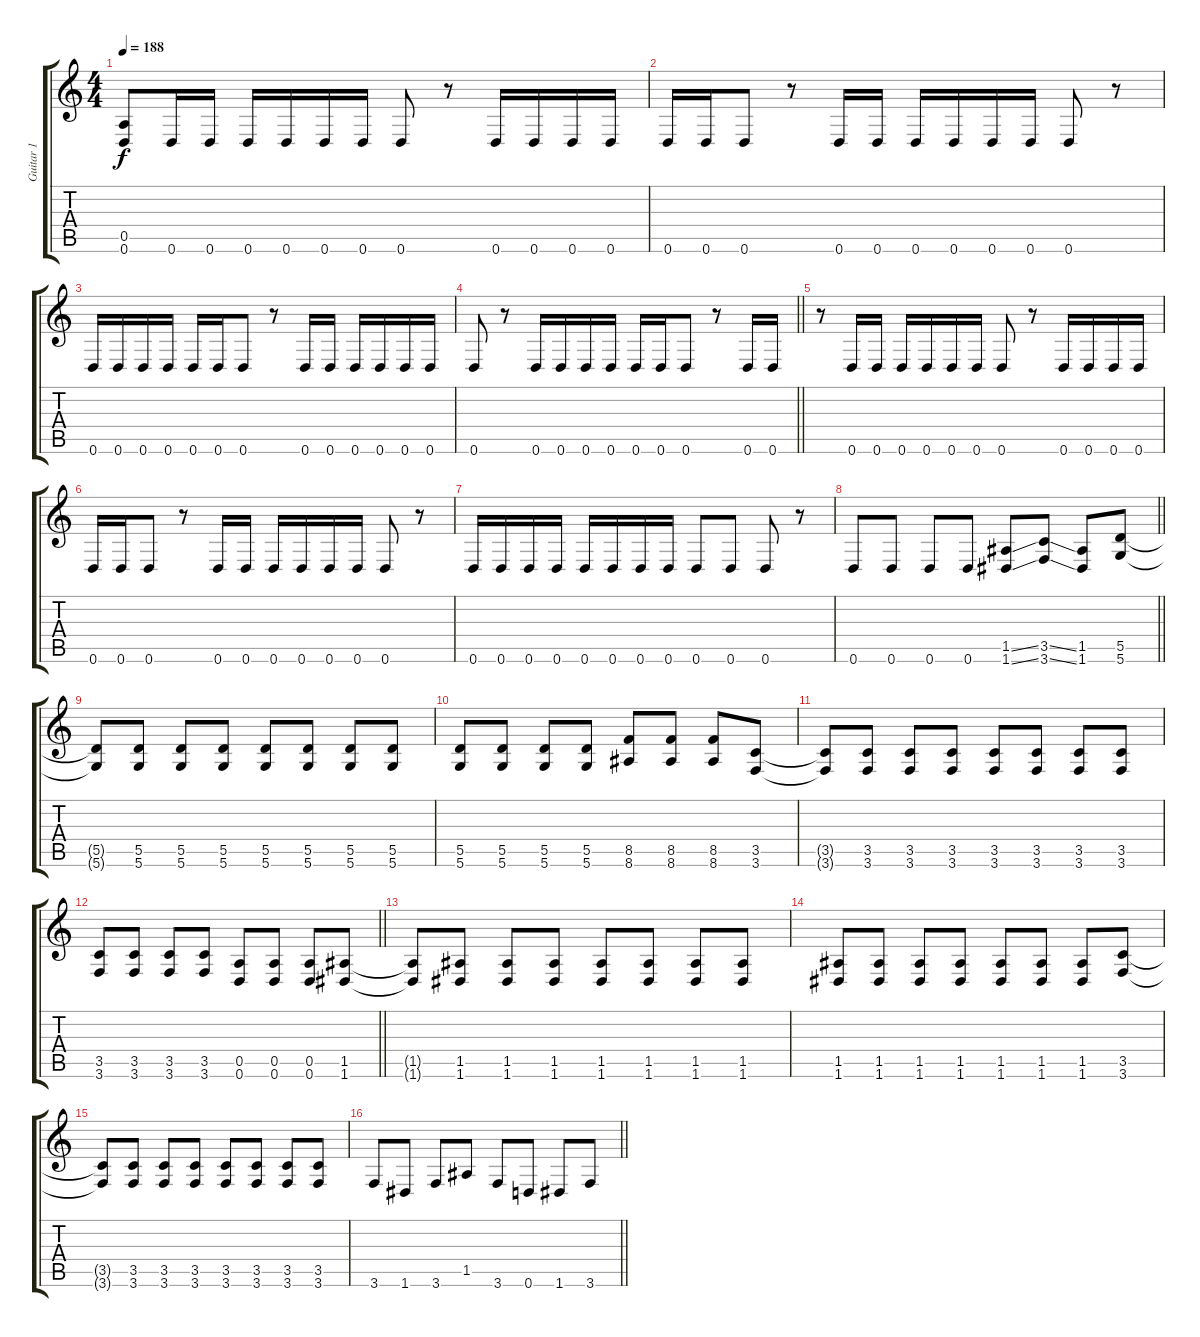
\track ("Guitar 1" "Guitar 1") {instrument distortionguitar}
\staff {score tabs}
\tuning (E4 B3 G3 D3 A2 D2) {hide}
\ts (4 4)
\tempo 188
\clef g2
\ks c
(0.5{t} 0.6{t}).8{dy f} 0.6.16 0.6.16 0.6.16 0.6.16 0.6.16 0.6.16 0.6.8 r.8 0.6.16 0.6.16 0.6.16 0.6.16 |
0.6.16 0.6.16 0.6.8 r.8 0.6.16 0.6.16 0.6.16 0.6.16 0.6.16 0.6.16 0.6.8 r.8 |
0.6.16 0.6.16 0.6.16 0.6.16 0.6.16 0.6.16 0.6.8 r.8 0.6.16 0.6.16 0.6.16 0.6.16 0.6.16 0.6.16 |
\barLineRight lightlight
0.6.8 r.8 0.6.16 0.6.16 0.6.16 0.6.16 0.6.16 0.6.16 0.6.8 r.8 0.6.16 0.6.16 |
r.8 0.6.16 0.6.16 0.6.16 0.6.16 0.6.16 0.6.16 0.6.8 r.8 0.6.16 0.6.16 0.6.16 0.6.16 |
0.6.16 0.6.16 0.6.8 r.8 0.6.16 0.6.16 0.6.16 0.6.16 0.6.16 0.6.16 0.6.8 r.8 |
0.6.16 0.6.16 0.6.16 0.6.16 0.6.16 0.6.16 0.6.16 0.6.16 0.6.8 0.6.8 0.6.8 r.8 |
\barLineRight lightlight
0.6.8 0.6.8 0.6.8 0.6.8 (1.5{ss} 1.6{ss}).8 (3.5{ss} 3.6{ss}).8 (1.5 1.6).8 (5.5 5.6).8 |
\section ("" "")
(5.5{t} 5.6{t}).8 (5.5 5.6).8 (5.5 5.6).8 (5.5 5.6).8 (5.5 5.6).8 (5.5 5.6).8 (5.5 5.6).8 (5.5 5.6).8 |
(5.5 5.6).8 (5.5 5.6).8 (5.5 5.6).8 (5.5 5.6).8 (8.5 8.6).8 (8.5 8.6).8 (8.5 8.6).8 (3.5 3.6).8 |
(3.5{t} 3.6{t}).8 (3.5 3.6).8 (3.5 3.6).8 (3.5 3.6).8 (3.5 3.6).8 (3.5 3.6).8 (3.5 3.6).8 (3.5 3.6).8 |
\barLineRight lightlight
(3.5 3.6).8 (3.5 3.6).8 (3.5 3.6).8 (3.5 3.6).8 (0.5 0.6).8 (0.5 0.6).8 (0.5 0.6).8 (1.5 1.6).8 |
(1.5{t} 1.6{t}).8 (1.5 1.6).8 (1.5 1.6).8 (1.5 1.6).8 (1.5 1.6).8 (1.5 1.6).8 (1.5 1.6).8 (1.5 1.6).8 |
(1.5 1.6).8 (1.5 1.6).8 (1.5 1.6).8 (1.5 1.6).8 (1.5 1.6).8 (1.5 1.6).8 (1.5 1.6).8 (3.5 3.6).8 |
(3.5{t} 3.6{t}).8 (3.5 3.6).8 (3.5 3.6).8 (3.5 3.6).8 (3.5 3.6).8 (3.5 3.6).8 (3.5 3.6).8 (3.5 3.6).8 |
\barLineRight lightlight
3.6.8 1.6.8 3.6.8 1.5.8 3.6.8 0.6.8 1.6.8 3.6.8
